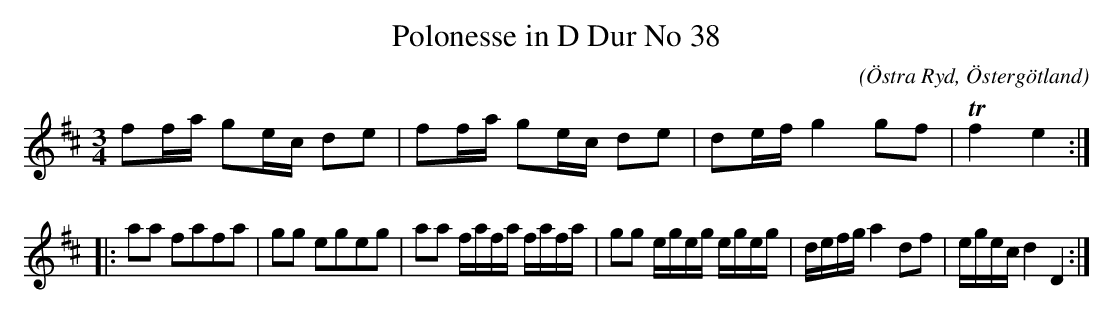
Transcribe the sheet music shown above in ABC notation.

X:1
T:Polonesse in D Dur No 38
O:Östra Ryd, Östergötland
C:
M:3/4
L:1/16
K:D
f2fa g2ec d2e2 | f2fa g2ec d2e2 | d2ef g4 g2f2 | Tf4 e4 ::
a2a2 f2a2f2a2 | g2g2 e2g2e2g2 | a2a2 fafa fafa | g2g2 egeg egeg | defg a4 d2f2 | egec d4 D4 :|]
